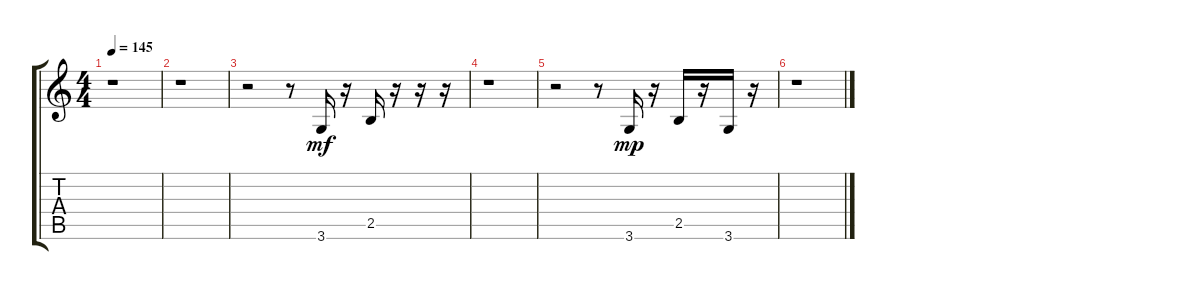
\track "" {instrument slapbass1}
\staff {score tabs}
\tuning (E4 B3 G3 D3 A2 E2) {hide}
\ts (4 4)
\tempo 145
\clef g2
\ks c
r.1{dy ff} |
r.1 |
r.2 r.8 3.6.16{dy mf volume 11} r.16 2.5.16{volume 11} r.16 r.16{volume 10} r.16 |
r.1 |
r.2 r.8 3.6.16{dy mp volume 6} r.16 2.5.16{volume 6} r.16 3.6.16{volume 6} r.16 |
r.1
